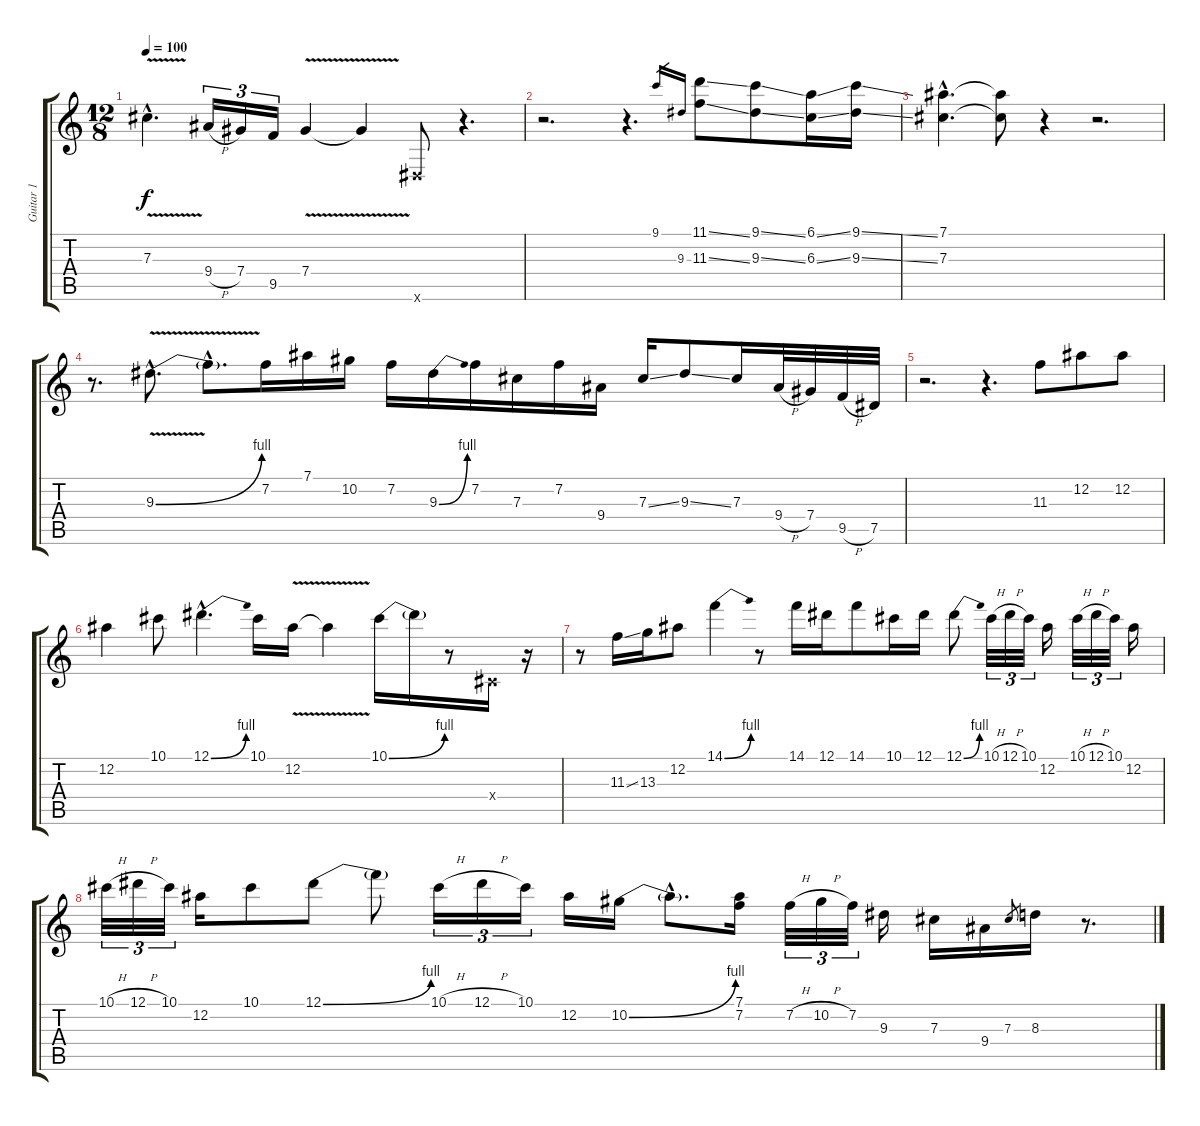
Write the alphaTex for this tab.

\track ("Guitar 1" "Guitar 1") {instrument distortionguitar}
\staff {score tabs}
\tuning (Eb4 Bb3 Gb3 Db3 Ab2 Eb2) {hide}
\ts (12 8)
\tempo 100
\clef g2
\ks c
7.3{v hac}.4{d dy f} 9.4{h}.16{tu (3 2)} 7.4.16{tu (3 2)} 9.5.16{tu (3 2)} 7.4{v}.4 7.4{t}.4 0.6{x}.8 r.4{d} |
r.2{d} r.4{d} 9.1.16{gr} 9.3.16{gr} (11.1{ss} 11.3{ss}).8 (9.1{ss} 9.3{ss}).8 (6.1{ss} 6.3{ss}).16 (9.1{ss} 9.3{ss}).16 |
(7.1{hac} 7.3{hac}).4{d} (7.1{t} 7.3{t}).8 r.4 r.2{d} |
r.8{d} 9.3{be (bend 0 0 60 4) v hac}.8{d} 9.3{hac t}.8{d} 7.2.16 7.1.16 10.2.16 7.2.16 9.3{be (bend 0 0 60 4)}.16 7.2.16 7.3.16 7.2.16 9.4.16 7.3{ss}.16 9.3{ss}.8 7.3.16 9.4{h}.32 7.4.32 9.5{h}.32 7.5.32 |
r.2{d} r.4{d} 11.3.8 12.2.8 12.2.8 |
12.2.4 10.1.8 12.1{be (bend 0 0 60 4) hac}.4{d} 10.1.16 12.2{v}.16 12.2{t}.4 10.1{be (bend 0 0 60 4)}.16 10.1{t}.16 r.8 0.4{x}.16 r.16 |
r.8 11.3{ss}.16 13.3.16 12.2.8 14.1{be (bend 0 0 60 4)}.4 r.8 14.1.16 12.1.16 14.1.8 10.1.16 12.1.16 12.1{be (bend 0 0 60 4)}.8 10.1{h}.32{tu (3 2)} 12.1{h}.32{tu (3 2)} 10.1.32{tu (3 2)} 12.2.16 10.1{h}.32{tu (3 2)} 12.1{h}.32{tu (3 2)} 10.1.32{tu (3 2)} 12.2.16 |
10.1{h}.32{tu (3 2)} 12.1{h}.32{tu (3 2)} 10.1.32{tu (3 2)} 12.2.16 10.1.8 12.1{be (bend 0 0 60 4)}.8 12.1{t}.8 10.1{h}.16{tu (3 2)} 12.1{h}.16{tu (3 2)} 10.1.16{tu (3 2)} 12.2.16 10.2{be (bend 0 0 60 4)}.16 10.2{hac t}.8{d} (7.1 7.2).16 7.2{h}.32{tu (3 2)} 10.2{h}.32{tu (3 2)} 7.2.32{tu (3 2)} 9.3.16 7.3.16 9.4.16 7.3.8{gr} 8.3.16 r.8{d}
